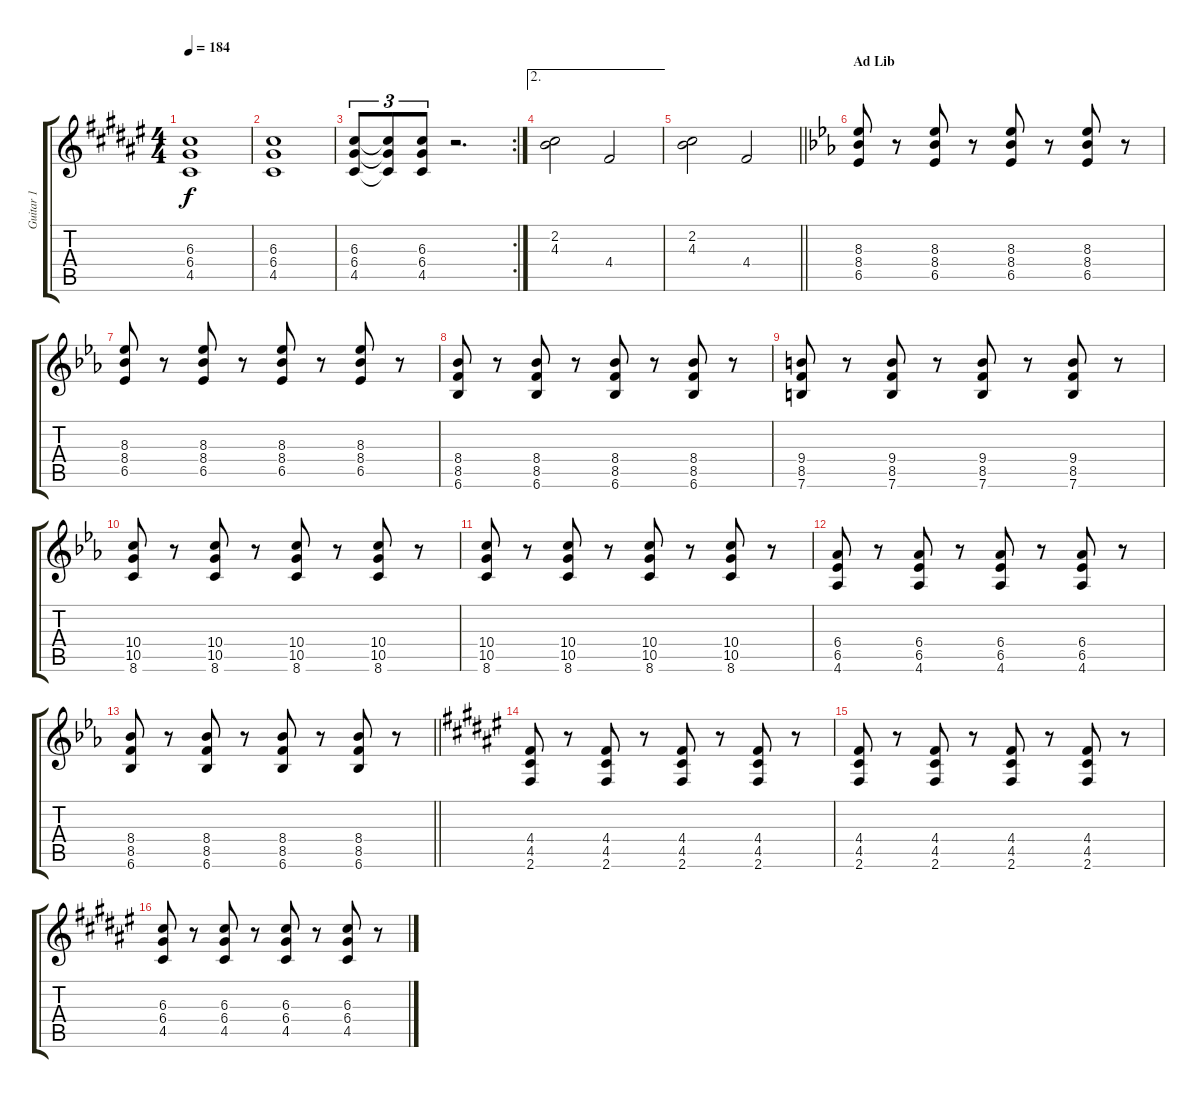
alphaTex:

\track ("Guitar 1" "Guitar 1") {instrument overdrivenguitar}
\staff {score tabs}
\tuning (E4 B3 G3 D3 A2 E2) {hide}
\ts (4 4)
\tempo 184
\clef g2
\ks f#
(6.3 6.4 4.5).1{dy f} |
(6.3 6.4 4.5).1 |
\rc 2
(6.3 6.4 4.5).8{tu (3 2)} (6.3{t} 6.4{t} 4.5{t}).8{tu (3 2)} (6.3 6.4 4.5).8{tu (3 2)} r.2{d} |
\ae 2
(2.2 4.3).2 4.4.2 |
\barLineRight lightlight
(2.2 4.3).2 4.4.2 |
\section ("" "Ad Lib")
\ks eb
(8.3 8.4 6.5).8 r.8 (8.3 8.4 6.5).8 r.8 (8.3 8.4 6.5).8 r.8 (8.3 8.4 6.5).8 r.8 |
(8.3 8.4 6.5).8 r.8 (8.3 8.4 6.5).8 r.8 (8.3 8.4 6.5).8 r.8 (8.3 8.4 6.5).8 r.8 |
(8.4 8.5 6.6).8 r.8 (8.4 8.5 6.6).8 r.8 (8.4 8.5 6.6).8 r.8 (8.4 8.5 6.6).8 r.8 |
(9.4 8.5 7.6).8 r.8 (9.4 8.5 7.6).8 r.8 (9.4 8.5 7.6).8 r.8 (9.4 8.5 7.6).8 r.8 |
(10.4 10.5 8.6).8 r.8 (10.4 10.5 8.6).8 r.8 (10.4 10.5 8.6).8 r.8 (10.4 10.5 8.6).8 r.8 |
(10.4 10.5 8.6).8 r.8 (10.4 10.5 8.6).8 r.8 (10.4 10.5 8.6).8 r.8 (10.4 10.5 8.6).8 r.8 |
(6.4 6.5 4.6).8 r.8 (6.4 6.5 4.6).8 r.8 (6.4 6.5 4.6).8 r.8 (6.4 6.5 4.6).8 r.8 |
\barLineRight lightlight
(8.4 8.5 6.6).8 r.8 (8.4 8.5 6.6).8 r.8 (8.4 8.5 6.6).8 r.8 (8.4 8.5 6.6).8 r.8 |
\ks f#
(4.4 4.5 2.6).8 r.8 (4.4 4.5 2.6).8 r.8 (4.4 4.5 2.6).8 r.8 (4.4 4.5 2.6).8 r.8 |
(4.4 4.5 2.6).8 r.8 (4.4 4.5 2.6).8 r.8 (4.4 4.5 2.6).8 r.8 (4.4 4.5 2.6).8 r.8 |
(6.3 6.4 4.5).8 r.8 (6.3 6.4 4.5).8 r.8 (6.3 6.4 4.5).8 r.8 (6.3 6.4 4.5).8 r.8
